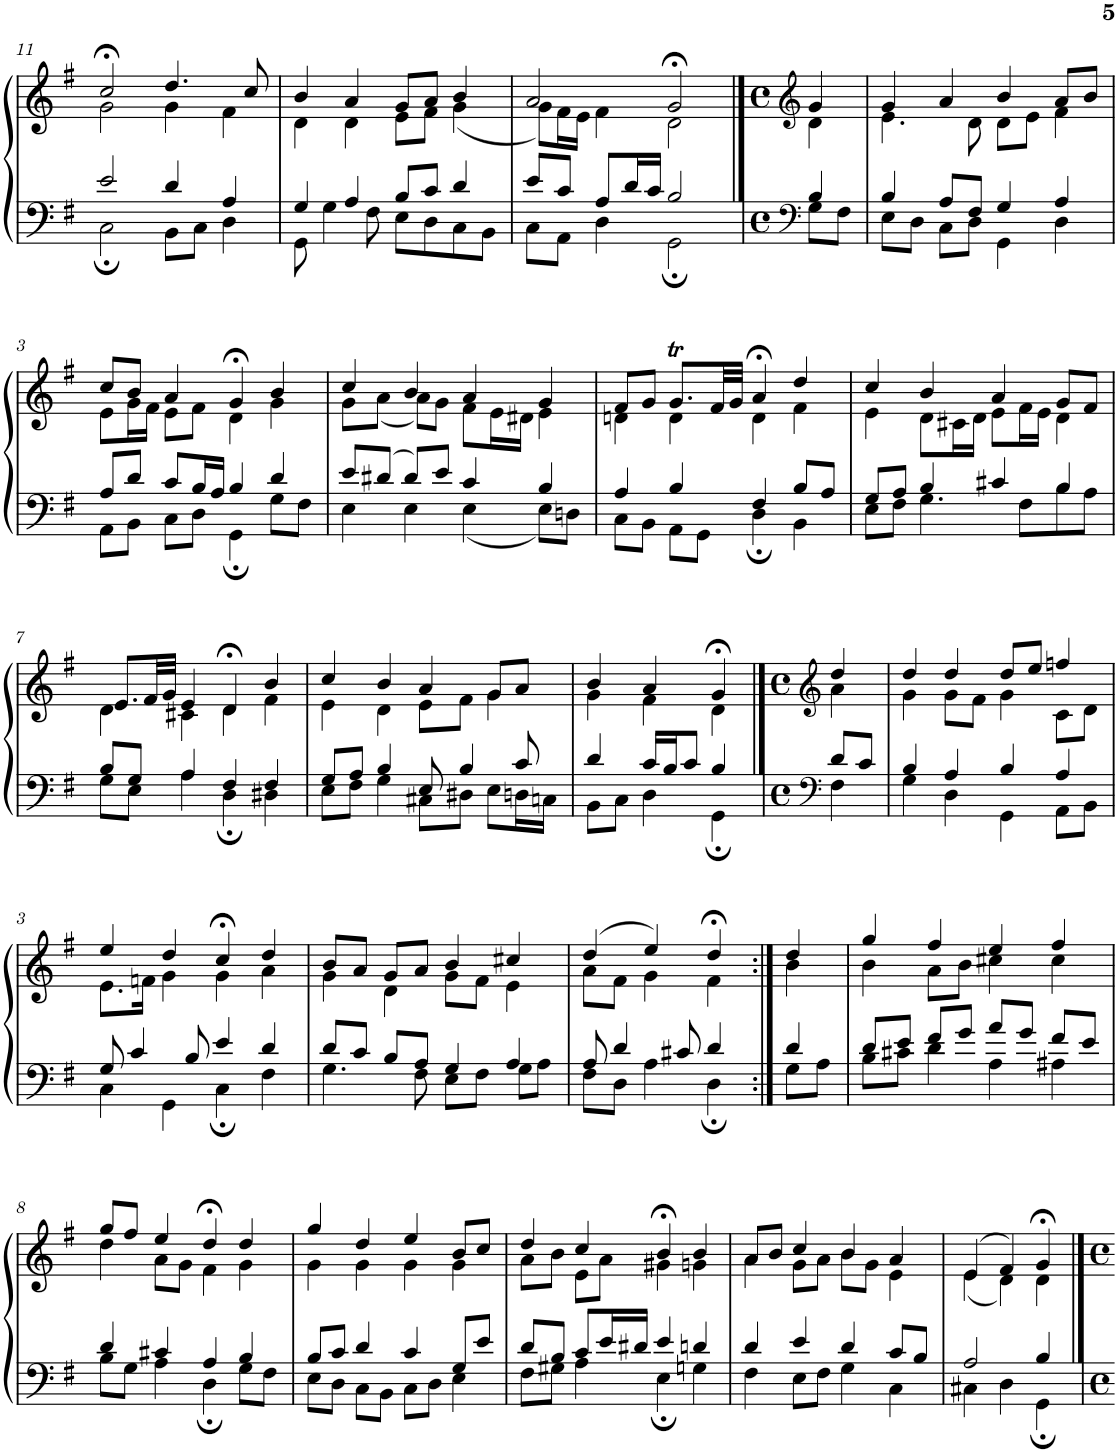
**kern	**kern
*part1	*part1
*staff2	*staff1
*I"Piano	*
*I'Pno	*
!!LO:PB:g=z
*clefF4	*clefG2
*k[f#]	*k[f#]
*M4/4	*M4/4
*met(c)	*met(c)
=11	=11
*^	*^
2e/	2C;\	2cc;</	2g\
4d/	8BB\L	4.dd/	4g\
.	8C\J	.	.
4A/	4D\	.	4f#\
.	.	8cc/	.
=12	=12	=12	=12
4G/	8GG\	4b/	4d\
.	4G\	.	.
4A/	.	4a/	4d\
.	8F#\	.	.
8B/L	8E\L	8g/L	8e\L
8c/J	8D\	8a/J	8f#\J
4d/	8C\	4b/	(<4g\
.	8BB\J	.	.
=13	=13	=13	=13
8e/L	8C\L	2a/	8g\L)
8c/J	8AA\J	.	16f#\L
.	.	.	16e\JJ
8A/L	4D\	.	4f#\
16d/L	.	.	.
16c/JJ	.	.	.
2B/	2GG;\	2g;</	2d\
==1	==1	==1	==1
*clefF4	*	*clefG2	*
*M4/4	*	*M4/4	*
*met(c)	*	*met(c)	*
4B/	8G\L	4g/	4d\
.	8F#\J	.	.
=2	=2	=2	=2
4B/	8E\L	4g/	4.e\
.	8D\J	.	.
8A/L	8C\L	4a/	.
8F#/J	8D\J	.	8d\
4G/	4GG\	4b/	8d\L
.	.	.	8e\J
4A/	4D\	8a/L	4f#\
.	.	8b/J	.
!!LO:LB:g=z	!!
=3	=3	=3	=3
8A/L	8AA\L	8cc/L	8e\L
8d/J	8BB\J	8b/J	16g\L
.	.	.	16f#\JJ
8c/L	8C\L	4a/	8e\L
16B/L	8D\J	.	8f#\J
16A/JJ	.	.	.
4B/	4GG;\	4g;</	4d\
4d/	8G\L	4b/	4g\
.	8F#\J	.	.
=4	=4	=4	=4
8e/L	4E\	4cc/	8g\L
8d#X/J	.	.	(<8a\J
8d#/L	4E\	4b/	8a\L)
8e/J	.	.	8g\J
4c/	4E\	4a/	8f#\L
.	.	.	16e\L
.	.	.	16d#X\JJ
4B/	8E\L	4g/	4e\
.	8Dn\J	.	.
=5	=5	=5	=5
4A/	8C\L	8f#/L	4dn\
.	8BB\J	8g/J	.
4B/	8AA\L	8.g>/L	4d\
.	8GG\J	.	.
.	.	32f#/LL	.
.	.	32g/JJJ	.
4F#/	4D;\	4a;</	4d\
8B/L	4BB\	4dd/	4f#\
8A/J	.	.	.
=6	=6	=6	=6
8G/L	8E\L	4cc/	4e\
8A/J	8F#\J	.	.
4B/	4.G\	4b/	8d\L
.	.	.	16c#X\L
.	.	.	16d\JJ
4c#X/	.	4a/	8e\L
.	8F#\L	.	16f#\L
.	.	.	16e\JJ
4B/	8B\	8g/L	4d\
.	8A\J	8f#/J	.
!!LO:LB:g=z	!!
=7	=7	=7	=7
8B/L	8G\L	8.e/L	4d\
8G/J	8E\J	.	.
.	.	32f#/LL	.
.	.	32g/JJJ	.
4A/	4A\	4e/	4c#X\
4F#/	4D;\	4d;</	4d\
4F#/	4D#X\	4b/	4f#\
=8	=8	=8	=8
8G/L	8E\L	4cc/	4e\
8A/J	8F#\J	.	.
4B/	4G\	4b/	4d\
8E/	8C#X\L	4a/	8e\L
4B/	8D#X\J	.	8f#\J
.	8E\L	8g/L	4g\
8c/	16Dn\L	8a/J	.
.	16Cn\JJ	.	.
=9	=9	=9	=9
4d/	8BB\L	4b/	4g\
.	8C\J	.	.
16c/LL	4D\	4a/	4f#\
16B/J	.	.	.
8c/J	.	.	.
4B/	4GG;\	4g;</	4d\
==1	==1	==1	==1
*clefF4	*	*clefG2	*
*M4/4	*	*M4/4	*
*met(c)	*	*met(c)	*
8d/L	4F#\	4dd/	4a\
8c/J	.	.	.
=2	=2	=2	=2
4B/	4G\	4dd/	4g\
4A/	4D\	4dd/	8g\L
.	.	.	8f#\J
4B/	4GG\	8dd/L	4g\
.	.	8ee/J	.
4A/	8AA\L	4ffn/	8c\L
.	8BB\J	.	8d\J
!!LO:LB:g=z	!!
=3	=3	=3	=3
8G/	4C\	4ee/	8.e\L
4c/	.	.	.
.	.	.	16fn\Jk
.	4GG\	4dd/	4g\
8B/	.	.	.
4e/	4C;\	4cc;</	4g\
4d/	4F#\	4dd/	4a\
=4	=4	=4	=4
8d/L	4.G\	8b/L	4g\
8c/J	.	8a/J	.
8B/L	.	8g/L	4d\
8A/J	8F#\	8a/J	.
4G/	8E\L	4b/	8g\L
.	8F#\J	.	8f#\J
4A/	8G\L	4cc#X/	4e\
.	8A\J	.	.
=5	=5	=5	=5
8A/	8F#\L	(>4dd/	8a\L
4d/	8D\J	.	8f#\J
.	4A\	4ee/)	4g\
8c#X/	.	.	.
4d/	4D;\	4dd;</	4f#\
=6:|!	=6:|!	=6:|!	=6:|!
4d/	8G\L	4dd/	4b\
.	8A\J	.	.
=7	=7	=7	=7
8d/L	8B\L	4gg/	4b\
8e/J	8c#X\J	.	.
8f#/L	4d\	4ff#/	8a\L
8g/J	.	.	8b\J
8a/L	4A\	4ee/	4cc#X\
8g/J	.	.	.
8f#/L	4A#X\	4ff#/	4cc#\
8e/J	.	.	.
!!LO:LB:g=z	!!
=8	=8	=8	=8
4d/	8B\L	8gg/L	4dd\
.	8G\J	8ff#/J	.
4c#X/	4A\	4ee/	8a\L
.	.	.	8g\J
4A/	4D;\	4dd;</	4f#\
4B/	8G\L	4dd/	4g\
.	8F#\J	.	.
=9	=9	=9	=9
8B/L	8E\L	4gg/	4g\
8c/J	8D\J	.	.
4d/	8C\L	4dd/	4g\
.	8BB\J	.	.
4c/	8C\L	4ee/	4g\
.	8D\J	.	.
8G/L	4E\	8b/L	4g\
8e/J	.	8cc/J	.
=10	=10	=10	=10
8d/L	8F#\L	4dd/	8a\L
8B/J	8G#X\J	.	8b\J
8c/L	4A\	4cc/	8e\L
16e/L	.	.	8a\J
16d#X/JJ	.	.	.
4e/	4E;\	4b;</	4g#X\
4dn/	4Gn\	4b/	4gn\
=11	=11	=11	=11
4d/	4F#\	8a/L	4a\
.	.	8b/J	.
4e/	8E\L	4cc/	8g\L
.	8F#\J	.	8a\J
4d/	4G\	4b/	8b\L
.	.	.	8g\J
8c/L	4C\	4a/	4e\
8B/J	.	.	.
=12	=12	=12	=12
2A/	4C#X\	(>4e/	(<4e\
.	4D\	4f#/)	4d\)
4B/	4GG;\	4g;</	4d\
*v	*v	*	*
*	*v	*v
==	==
*-	*-
